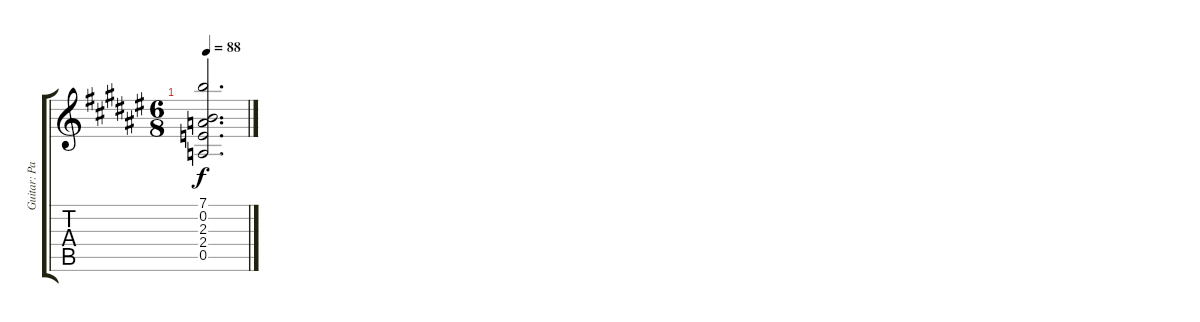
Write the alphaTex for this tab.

\track ("Guitar: Paul" "Guitar: Pa") {instrument distortionguitar}
\staff {score tabs}
\tuning (E4 B3 G3 D3 A2 E2) {hide}
\ts (6 8)
\tempo 88
\clef g2
\ks f#
(7.1{t} 0.2{t} 2.3{t} 2.4{t} 0.5{t}).2{d dy f}
